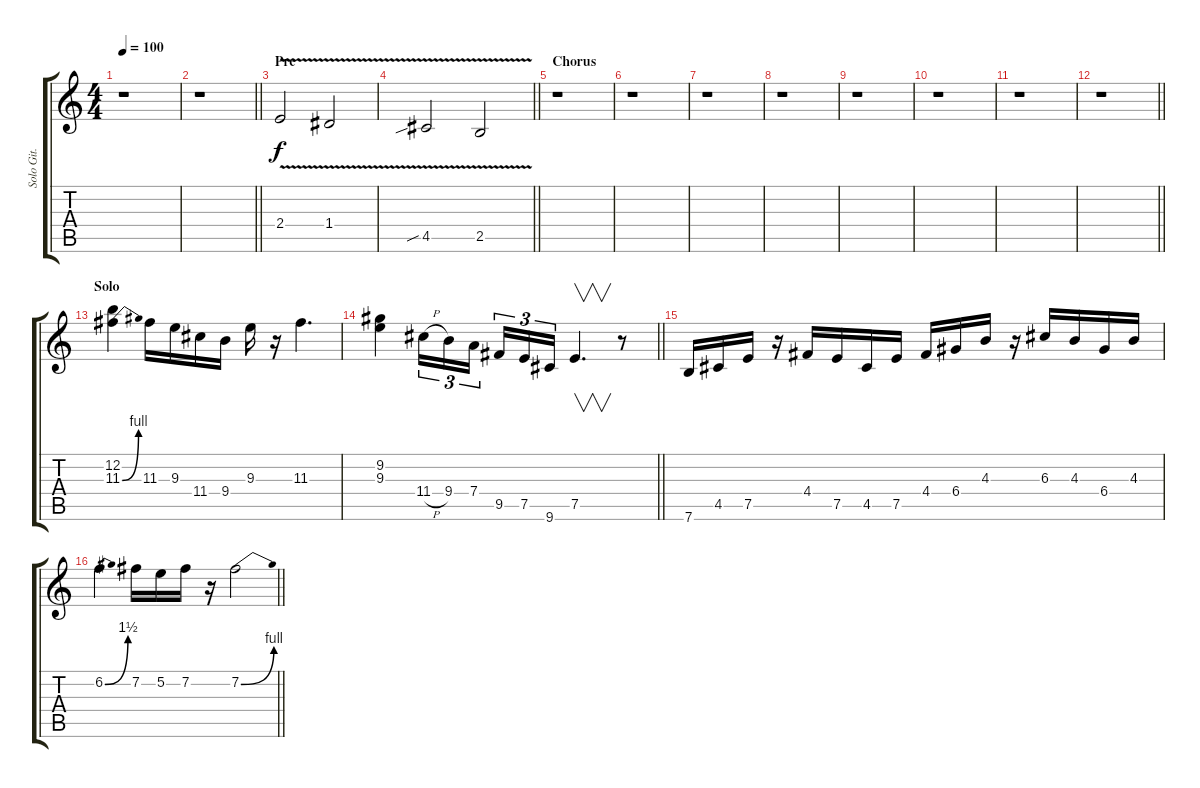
\track ("Solo Git." "Solo Git.") {instrument distortionguitar}
\staff {score tabs}
\tuning (E4 B3 G3 D3 A2 E2) {hide}
\ts (4 4)
\tempo 100
\clef g2
\ks c
r.1{dy mp} |
\barLineRight lightlight
r.1 |
\section ("" "Pre")
2.4{v}.2{dy f} 1.4{v}.2 |
\barLineRight lightlight
4.5{v sib}.2 2.5{v}.2 |
\section ("" "Chorus")
r.1 |
r.1 |
r.1 |
r.1 |
r.1 |
r.1 |
r.1 |
\barLineRight lightlight
r.1 |
\section ("" "Solo")
(12.2 11.3{be (bend 0 0 60 4)}).4 11.3.16 9.3.16 11.4.16 9.4.16 9.3.16 r.16 11.3.4{d} |
\barLineRight lightlight
(9.2 9.3).4 11.4{h}.16{tu (3 2)} 9.4.16{tu (3 2)} 7.4.16{tu (3 2) beam splitsecondary} 9.5.16{tu (3 2)} 7.5.16{tu (3 2)} 9.6.16{tu (3 2)} 7.5.4{v d} r.8 |
7.6.16 4.5.16 7.5.16 r.16 4.4.16 7.5.16 4.5.16 7.5.16 4.4.16 6.4.16 4.3.16 r.16 6.3.16 4.3.16 6.4.16 4.3.16 |
\barLineRight lightlight
6.2{be (bend 0 0 60 6)}.4 7.2.16 5.2.16 7.2.16 r.16 7.2{be (bend 0 0 60 4)}.2
